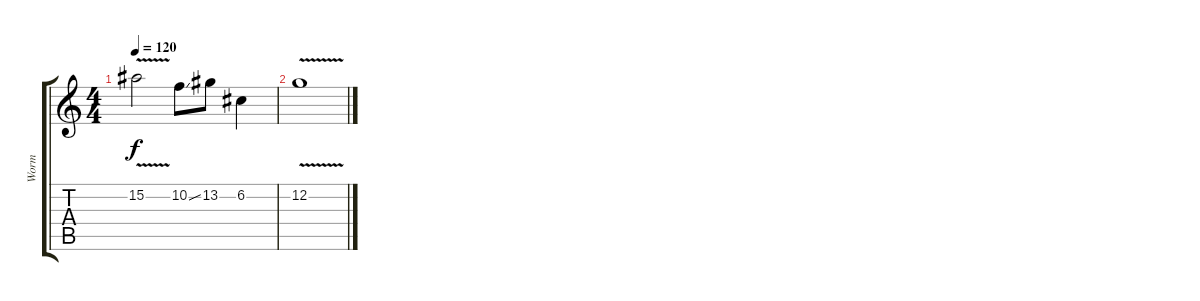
\track ("Worm" "Worm") {instrument overdrivenguitar}
\staff {score tabs}
\tuning (C4 G3 Eb3 Bb2 F2 C2) {hide}
\ts (4 4)
\tempo 120
\clef g2
\ks c
15.2{v}.2{dy f} 10.2{ss}.8 13.2.8 6.2.4 |
12.2{v}.1
